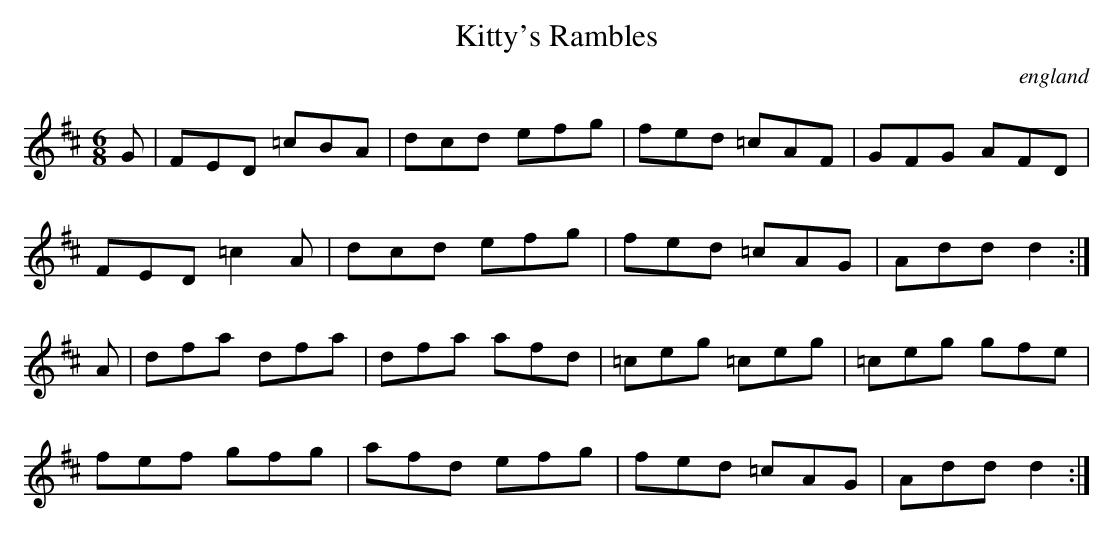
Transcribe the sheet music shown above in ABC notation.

X:1
T:Kitty's Rambles
O:england
M:6/8
L:1/8
K:D
G|FED =cBA|dcd efg|fed =cAF|GFG AFD|
FED =c2A|dcd efg|fed =cAG|Add d2:|
A|dfa dfa|dfa afd|=ceg =ceg|=ceg gfe|
fef gfg|afd efg|fed =cAG|Add d2:|
